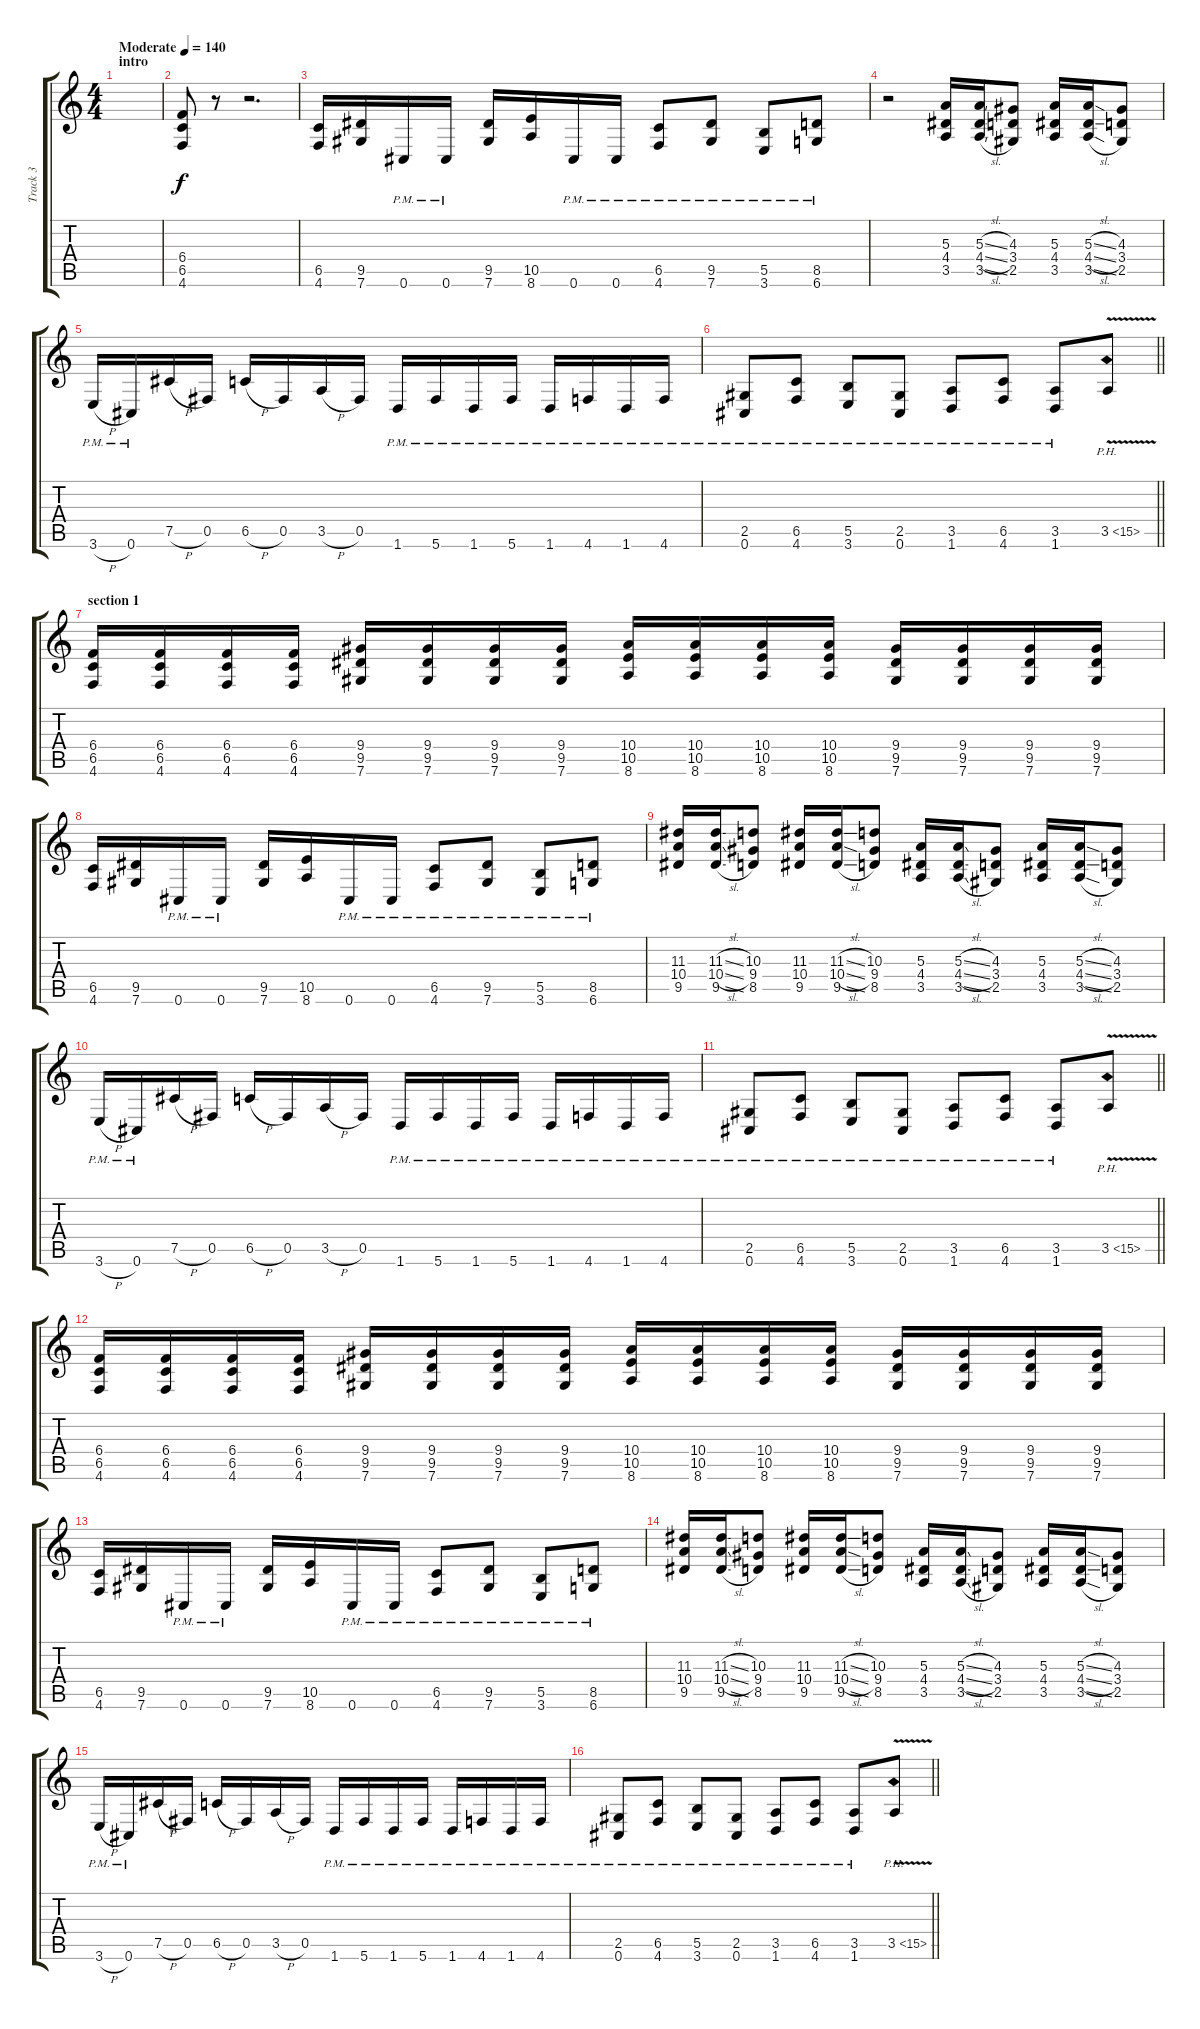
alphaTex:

\track ("Track 3" "Track 3") {instrument distortionguitar}
\staff {score tabs}
\tuning (Db4 Ab3 E3 B2 Gb2 Db2) {hide}
\ts (4 4)
\section ("" "intro")
\tempo (140 "Moderate")
\clef g2
\ks c
|
(6.4 6.5 4.6).8 r.8 r.2{d} |
(6.5 4.6).16 (9.5 7.6).16 0.6{pm}.16 0.6{pm}.16 (9.5 7.6).16 (10.5 8.6).16 0.6{pm}.16 0.6{pm}.16 (6.5{pm} 4.6{pm}).8 (9.5{pm} 7.6{pm}).8 (5.5{pm} 3.6{pm}).8 (8.5{pm} 6.6{pm}).8 |
r.2 (5.3 4.4 3.5).16 (5.3{sl} 4.4{sl} 3.5{sl}).16 (4.3 3.4 2.5).8 (5.3 4.4 3.5).16 (5.3{sl} 4.4{sl} 3.5{sl}).16 (4.3 3.4 2.5).8 |
3.6{h pm}.16 0.6{pm}.16 7.5{h}.16 0.5.16 6.5{h}.16 0.5.16 3.5{h}.16 0.5.16 1.6{pm}.16 5.6{pm}.16 1.6{pm}.16 5.6{pm}.16 1.6{pm}.16 4.6{pm}.16 1.6{pm}.16 4.6{pm}.16 |
\barLineRight lightlight
(2.5{pm} 0.6{pm}).8 (6.5{pm} 4.6{pm}).8 (5.5{pm} 3.6{pm}).8 (2.5{pm} 0.6{pm}).8 (3.5{pm} 1.6{pm}).8 (6.5{pm} 4.6{pm}).8 (3.5{pm} 1.6{pm}).8 3.5{ph 12 v}.8 |
\section ("" "section 1")
(6.4 6.5 4.6).16 (6.4 6.5 4.6).16 (6.4 6.5 4.6).16 (6.4 6.5 4.6).16 (9.4 9.5 7.6).16 (9.4 9.5 7.6).16 (9.4 9.5 7.6).16 (9.4 9.5 7.6).16 (10.4 10.5 8.6).16 (10.4 10.5 8.6).16 (10.4 10.5 8.6).16 (10.4 10.5 8.6).16 (9.4 9.5 7.6).16 (9.4 9.5 7.6).16 (9.4 9.5 7.6).16 (9.4 9.5 7.6).16 |
(6.5 4.6).16 (9.5 7.6).16 0.6{pm}.16 0.6{pm}.16 (9.5 7.6).16 (10.5 8.6).16 0.6{pm}.16 0.6{pm}.16 (6.5{pm} 4.6{pm}).8 (9.5{pm} 7.6{pm}).8 (5.5{pm} 3.6{pm}).8 (8.5{pm} 6.6{pm}).8 |
(11.3 10.4 9.5).16 (11.3{sl} 10.4{sl} 9.5{sl}).16 (10.3 9.4 8.5).8 (11.3 10.4 9.5).16 (11.3{sl} 10.4{sl} 9.5{sl}).16 (10.3 9.4 8.5).8 (5.3 4.4 3.5).16 (5.3{sl} 4.4{sl} 3.5{sl}).16 (4.3 3.4 2.5).8 (5.3 4.4 3.5).16 (5.3{sl} 4.4{sl} 3.5{sl}).16 (4.3 3.4 2.5).8 |
3.6{h pm}.16 0.6{pm}.16 7.5{h}.16 0.5.16 6.5{h}.16 0.5.16 3.5{h}.16 0.5.16 1.6{pm}.16 5.6{pm}.16 1.6{pm}.16 5.6{pm}.16 1.6{pm}.16 4.6{pm}.16 1.6{pm}.16 4.6{pm}.16 |
\barLineRight lightlight
(2.5{pm} 0.6{pm}).8 (6.5{pm} 4.6{pm}).8 (5.5{pm} 3.6{pm}).8 (2.5{pm} 0.6{pm}).8 (3.5{pm} 1.6{pm}).8 (6.5{pm} 4.6{pm}).8 (3.5{pm} 1.6{pm}).8 3.5{ph 12 v}.8 |
(6.4 6.5 4.6).16 (6.4 6.5 4.6).16 (6.4 6.5 4.6).16 (6.4 6.5 4.6).16 (9.4 9.5 7.6).16 (9.4 9.5 7.6).16 (9.4 9.5 7.6).16 (9.4 9.5 7.6).16 (10.4 10.5 8.6).16 (10.4 10.5 8.6).16 (10.4 10.5 8.6).16 (10.4 10.5 8.6).16 (9.4 9.5 7.6).16 (9.4 9.5 7.6).16 (9.4 9.5 7.6).16 (9.4 9.5 7.6).16 |
(6.5 4.6).16 (9.5 7.6).16 0.6{pm}.16 0.6{pm}.16 (9.5 7.6).16 (10.5 8.6).16 0.6{pm}.16 0.6{pm}.16 (6.5{pm} 4.6{pm}).8 (9.5{pm} 7.6{pm}).8 (5.5{pm} 3.6{pm}).8 (8.5{pm} 6.6{pm}).8 |
(11.3 10.4 9.5).16 (11.3{sl} 10.4{sl} 9.5{sl}).16 (10.3 9.4 8.5).8 (11.3 10.4 9.5).16 (11.3{sl} 10.4{sl} 9.5{sl}).16 (10.3 9.4 8.5).8 (5.3 4.4 3.5).16 (5.3{sl} 4.4{sl} 3.5{sl}).16 (4.3 3.4 2.5).8 (5.3 4.4 3.5).16 (5.3{sl} 4.4{sl} 3.5{sl}).16 (4.3 3.4 2.5).8 |
3.6{h pm}.16 0.6{pm}.16 7.5{h}.16 0.5.16 6.5{h}.16 0.5.16 3.5{h}.16 0.5.16 1.6{pm}.16 5.6{pm}.16 1.6{pm}.16 5.6{pm}.16 1.6{pm}.16 4.6{pm}.16 1.6{pm}.16 4.6{pm}.16 |
\barLineRight lightlight
(2.5{pm} 0.6{pm}).8 (6.5{pm} 4.6{pm}).8 (5.5{pm} 3.6{pm}).8 (2.5{pm} 0.6{pm}).8 (3.5{pm} 1.6{pm}).8 (6.5{pm} 4.6{pm}).8 (3.5{pm} 1.6{pm}).8 3.5{ph 12 v}.8
